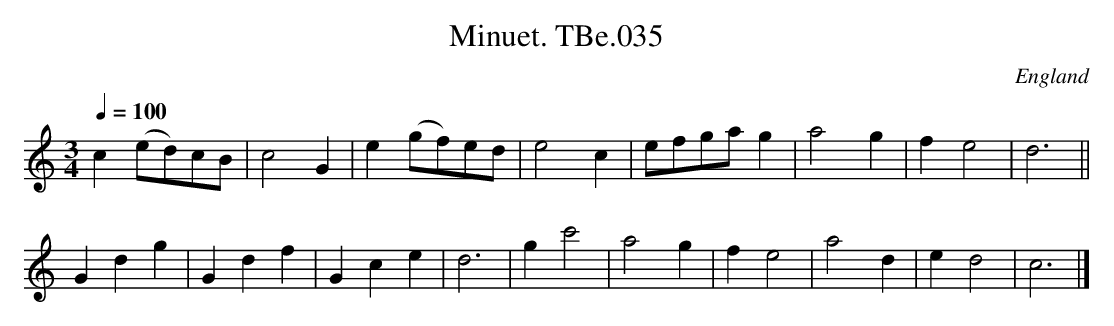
X:1
T:Minuet. TBe.035
M:3/4
L:1/4
Q:1/4=100
O:England
K:C major
c (e/d/)c/B/ | c2 G | e (g/f/)e/d/ | e2c |\
e/f/g/a/ g | a2 g | f e2 | d3 ||!
Gdg | Gdf | Gce | d3 | gc'2 | a2g | fe2 | a2d | ed2 | c3 |]
